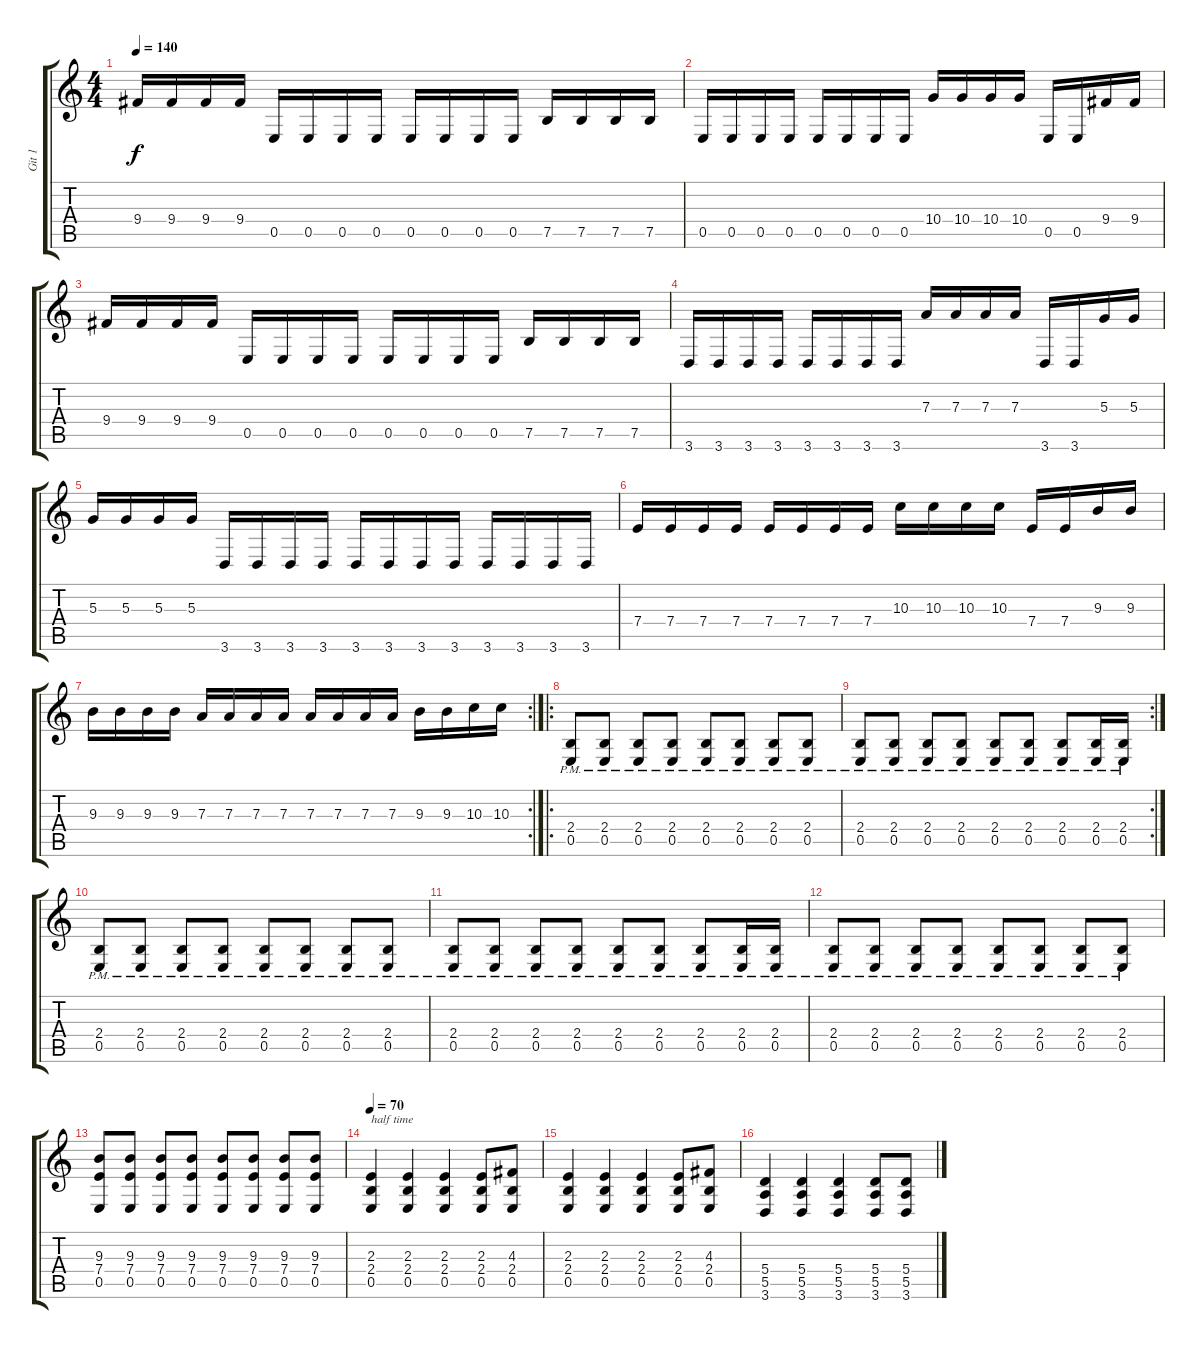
\track ("Git 1" "Git 1") {instrument distortionguitar}
\staff {score tabs}
\tuning (B3 Gb3 D3 A2 E2 B1) {hide}
\ts (4 4)
\tempo 140
\clef g2
\ks c
9.4.16{dy f} 9.4.16 9.4.16 9.4.16 0.5.16 0.5.16 0.5.16 0.5.16 0.5.16 0.5.16 0.5.16 0.5.16 7.5.16 7.5.16 7.5.16 7.5.16 |
0.5.16 0.5.16 0.5.16 0.5.16 0.5.16 0.5.16 0.5.16 0.5.16 10.4.16 10.4.16 10.4.16 10.4.16 0.5.16 0.5.16 9.4.16 9.4.16 |
9.4.16 9.4.16 9.4.16 9.4.16 0.5.16 0.5.16 0.5.16 0.5.16 0.5.16 0.5.16 0.5.16 0.5.16 7.5.16 7.5.16 7.5.16 7.5.16 |
3.6.16 3.6.16 3.6.16 3.6.16 3.6.16 3.6.16 3.6.16 3.6.16 7.3.16 7.3.16 7.3.16 7.3.16 3.6.16 3.6.16 5.3.16 5.3.16 |
5.3.16 5.3.16 5.3.16 5.3.16 3.6.16 3.6.16 3.6.16 3.6.16 3.6.16 3.6.16 3.6.16 3.6.16 3.6.16 3.6.16 3.6.16 3.6.16 |
7.4.16 7.4.16 7.4.16 7.4.16 7.4.16 7.4.16 7.4.16 7.4.16 10.3.16 10.3.16 10.3.16 10.3.16 7.4.16 7.4.16 9.3.16 9.3.16 |
\rc 2
9.3.16 9.3.16 9.3.16 9.3.16 7.3.16 7.3.16 7.3.16 7.3.16 7.3.16 7.3.16 7.3.16 7.3.16 9.3.16 9.3.16 10.3.16 10.3.16 |
\ro
(2.4{pm} 0.5{pm}).8 (2.4{pm} 0.5{pm}).8 (2.4{pm} 0.5{pm}).8 (2.4{pm} 0.5{pm}).8 (2.4{pm} 0.5{pm}).8 (2.4{pm} 0.5{pm}).8 (2.4{pm} 0.5{pm}).8 (2.4{pm} 0.5{pm}).8 |
\rc 2
(2.4{pm} 0.5{pm}).8 (2.4{pm} 0.5{pm}).8 (2.4{pm} 0.5{pm}).8 (2.4{pm} 0.5{pm}).8 (2.4{pm} 0.5{pm}).8 (2.4{pm} 0.5{pm}).8 (2.4{pm} 0.5{pm}).8 (2.4{pm} 0.5{pm}).16 (2.4{pm} 0.5{pm}).16 |
(2.4{pm} 0.5{pm}).8 (2.4{pm} 0.5{pm}).8 (2.4{pm} 0.5{pm}).8 (2.4{pm} 0.5{pm}).8 (2.4{pm} 0.5{pm}).8 (2.4{pm} 0.5{pm}).8 (2.4{pm} 0.5{pm}).8 (2.4{pm} 0.5{pm}).8 |
(2.4{pm} 0.5{pm}).8 (2.4{pm} 0.5{pm}).8 (2.4{pm} 0.5{pm}).8 (2.4{pm} 0.5{pm}).8 (2.4{pm} 0.5{pm}).8 (2.4{pm} 0.5{pm}).8 (2.4{pm} 0.5{pm}).8 (2.4{pm} 0.5{pm}).16 (2.4{pm} 0.5{pm}).16 |
(2.4{pm} 0.5{pm}).8 (2.4{pm} 0.5{pm}).8 (2.4{pm} 0.5{pm}).8 (2.4{pm} 0.5{pm}).8 (2.4{pm} 0.5{pm}).8 (2.4{pm} 0.5{pm}).8 (2.4{pm} 0.5{pm}).8 (2.4{pm} 0.5{pm}).8 |
(9.3 7.4 0.5).8 (9.3 7.4 0.5).8 (9.3 7.4 0.5).8 (9.3 7.4 0.5).8 (9.3 7.4 0.5).8 (9.3 7.4 0.5).8 (9.3 7.4 0.5).8 (9.3 7.4 0.5).8 |
\tempo 70
(2.3 2.4 0.5).4{txt "half time"} (2.3 2.4 0.5).4 (2.3 2.4 0.5).4 (2.3 2.4 0.5).8 (4.3 2.4 0.5).8 |
(2.3 2.4 0.5).4 (2.3 2.4 0.5).4 (2.3 2.4 0.5).4 (2.3 2.4 0.5).8 (4.3 2.4 0.5).8 |
(5.4 5.5 3.6).4 (5.4 5.5 3.6).4 (5.4 5.5 3.6).4 (5.4 5.5 3.6).8 (5.4 5.5 3.6).8
